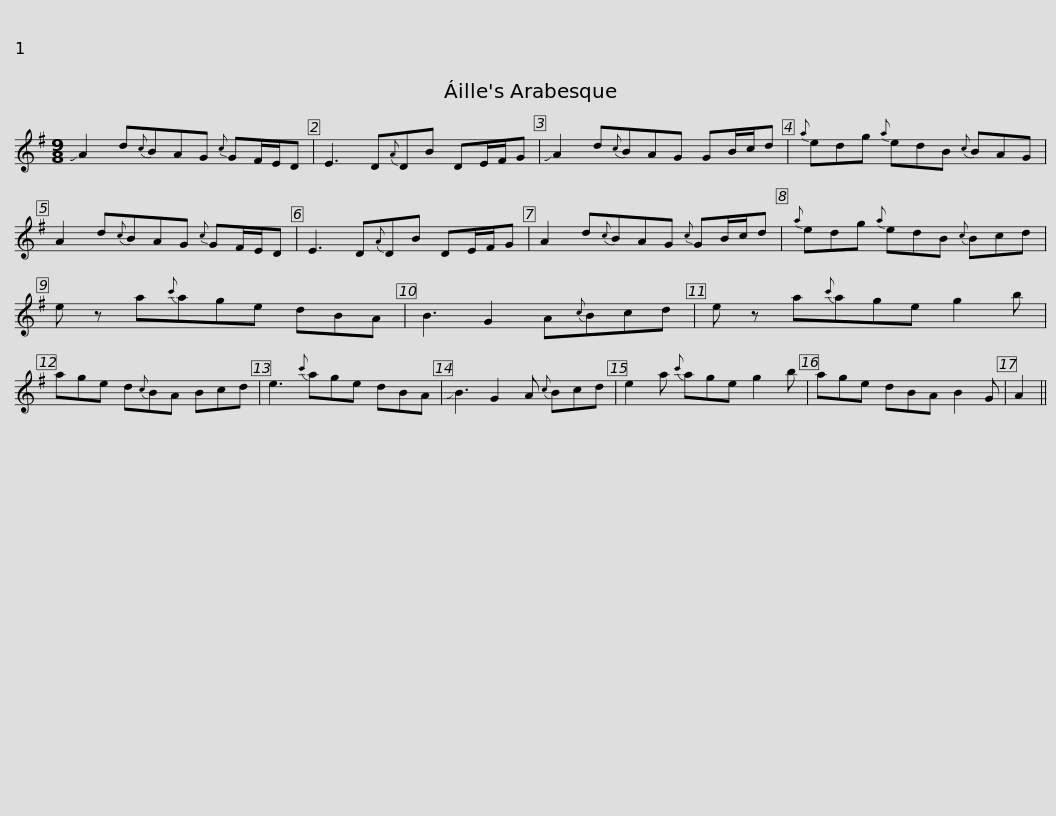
X:1
L:1/8
M:9/8
I:linebreak $
K:G
V:1 treble
V:1
 !slide!A2 d{c}BAG{c} GF/E/D | E3 D{A}DB DE/F/G | !slide!A2 d{c}BAG GB/c/d |{a} edg{a} edB{c} BAG |$ A2 d{c}BAG{c} GF/E/D | %5
 E3 D{A}DB DE/F/G | A2 d{c}BAG{c} GB/c/d |{a} edg{a} edB{c} Bcd |$ e z a{c'}age dBA | B3 G2 A{c}Bcd | %10
 e z a{c'}age g2 b | age d{c}BA Bcd |$ e3{c'} age dBA | !slide!B3 G2 A{c} Bcd | e2 a{c'} age g2 b | %15
 age dBA B2 G | A2 || %17
